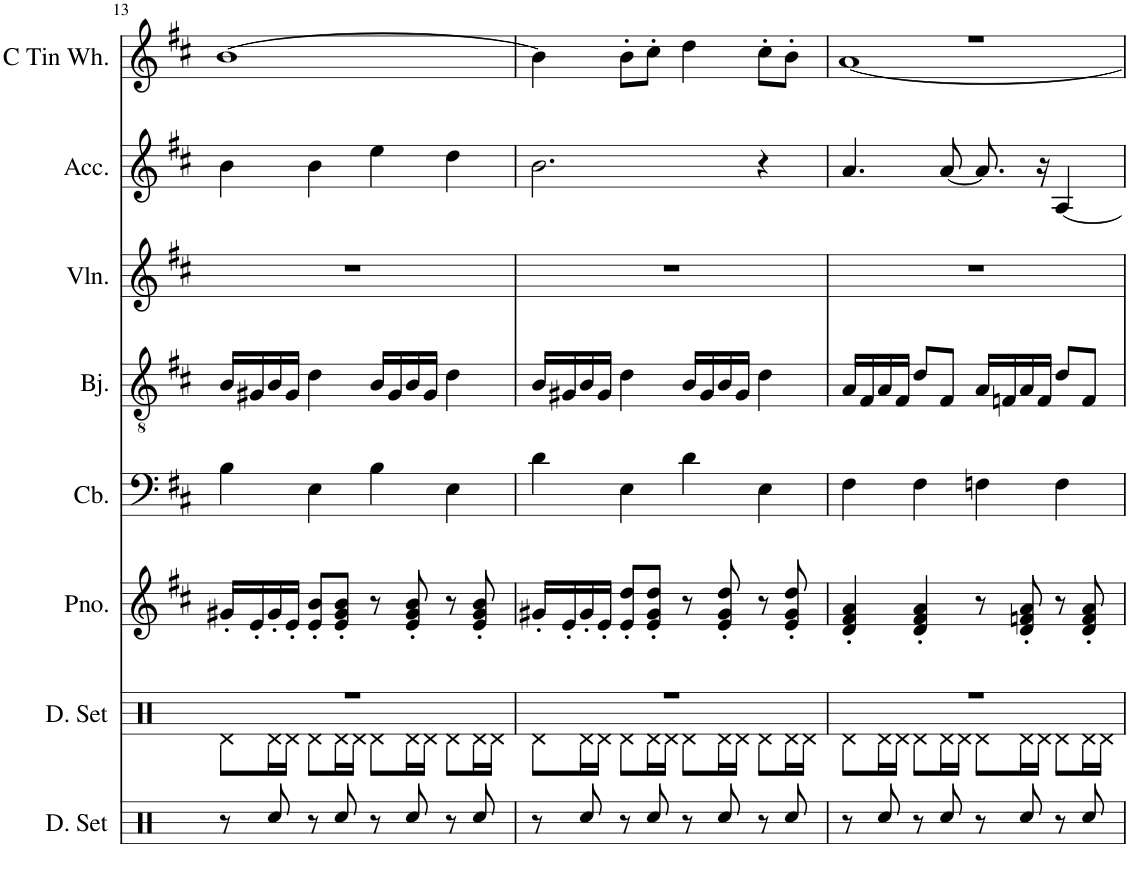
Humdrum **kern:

**kern	**kern	**kern	**kern	**kern	**kern	**kern	**kern
*part8	*part7	*part6	*part5	*part4	*part3	*part2	*part1
*staff8	*staff7	*staff6	*staff5	*staff4	*staff3	*staff2	*staff1
*I"Drumset, &quot;Slider&quot;	*I"Drumset, Super Mario 64	*I"Piano, Piano [Harmony]	*I"Contrabass, AcouBass	*I"Banjo, Psychedelic Banjo	*I"Violin, Viola	*I"Accordion, Accordion	*I"C Tin Whistle, Whistle
*I'D. Set	*I'D. Set	*I'Pno.	*I'Cb.	*I'Bj.	*I'Vln.	*I'Acc.	*I'C Tin Wh.
!!LO:PB:g=z
*clefX	*clefX	*clefG2	*clefF4	*clefGv2	*clefG2	*clefG2	*clefG2
*	*	*	*Trd7c12	*Trd7c12	*	*	*Trd1c2
*k[]	*k[]	*k[f#c#]	*k[f#c#]	*k[f#c#]	*k[f#c#]	*k[f#c#]	*k[f#c#]
*M4/4	*M4/4	*M4/4	*M4/4	*M4/4	*M4/4	*M4/4	*M4/4
=13	=13	=13	=13	=13	=13	=13	=13
*	*^	*	*	*	*	*	*
8r	1r	8Rd\L	16g#X'/LL	4B\	16B/LL	1r	4b\	[1b
.	.	.	16e'/	.	16G#X/	.	.	.
8Rcc/	.	16Rd\L	16g#'/	.	16B/	.	.	.
.	.	16Rd\JJ	16e'/JJ	.	16G#/JJ	.	.	.
8r	.	8Rd\L	8e/' 8b/'L	4E\	4d\	.	4b\	.
8Rcc/	.	16Rd\L	8e/' 8g#/' 8b/'J	.	.	.	.	.
.	.	16Rd\JJ	.	.	.	.	.	.
8r	.	8Rd\L	8r	4B\	16B/LL	.	4ee\	.
.	.	.	.	.	16G#/	.	.	.
8Rcc/	.	16Rd\L	8e/' 8g#/' 8b/'	.	16B/	.	.	.
.	.	16Rd\JJ	.	.	16G#/JJ	.	.	.
8r	.	8Rd\L	8r	4E\	4d\	.	4dd\	.
8Rcc/	.	16Rd\L	8e/' 8g#/' 8b/'	.	.	.	.	.
.	.	16Rd\JJ	.	.	.	.	.	.
=14	=14	=14	=14	=14	=14	=14	=14	=14
8r	1r	8Rd\L	16g#X'/LL	4d\	16B/LL	1r	2.b\	4b\]
.	.	.	16e'/	.	16G#X/	.	.	.
8Rcc/	.	16Rd\L	16g#'/	.	16B/	.	.	.
.	.	16Rd\JJ	16e'/JJ	.	16G#/JJ	.	.	.
8r	.	8Rd\L	8e/' 8dd/'L	4E\	4d\	.	.	8b'\L
8Rcc/	.	16Rd\L	8e/' 8g#/' 8dd/'J	.	.	.	.	8cc#'\J
.	.	16Rd\JJ	.	.	.	.	.	.
8r	.	8Rd\L	8r	4d\	16B/LL	.	.	4dd\
.	.	.	.	.	16G#/	.	.	.
8Rcc/	.	16Rd\L	8e/' 8g#/' 8dd/'	.	16B/	.	.	.
.	.	16Rd\JJ	.	.	16G#/JJ	.	.	.
8r	.	8Rd\L	8r	4E\	4d\	.	4r	8cc#'\L
8Rcc/	.	16Rd\L	8e/' 8g#/' 8dd/'	.	.	.	.	8b'\J
.	.	16Rd\JJ	.	.	.	.	.	.
=15	=15	=15	=15	=15	=15	=15	=15	=15
*	*	*	*	*	*	*	*	*^
8r	1r	8Rd\L	4d/' 4f#/' 4a/'	4F#\	16A/LL	1r	4.a/	1r	[1a
.	.	.	.	.	16F#/	.	.	.	.
8Rcc/	.	16Rd\L	.	.	16A/	.	.	.	.
.	.	16Rd\JJ	.	.	16F#/JJ	.	.	.	.
8r	.	8Rd\L	4d/' 4f#/' 4a/'	4F#\	8d/L	.	.	.	.
8Rcc/	.	16Rd\L	.	.	8F#/J	.	[8a/	.	.
.	.	16Rd\JJ	.	.	.	.	.	.	.
8r	.	8Rd\L	8r	4Fn\	16A/LL	.	8.a/]	.	.
.	.	.	.	.	16Fn/	.	.	.	.
8Rcc/	.	16Rd\L	8d/' 8fn/' 8a/'	.	16A/	.	.	.	.
.	.	16Rd\JJ	.	.	16F/JJ	.	16r	.	.
8r	.	8Rd\L	8r	4F\	8d/L	.	[4A/	.	.
8Rcc/	.	16Rd\L	8d/' 8f/' 8a/'	.	8F/J	.	.	.	.
.	.	16Rd\JJ	.	.	.	.	.	.	.
*	*v	*v	*	*	*	*	*	*v	*v
=	=	=	=	=	=	=	=
*-	*-	*-	*-	*-	*-	*-	*-
